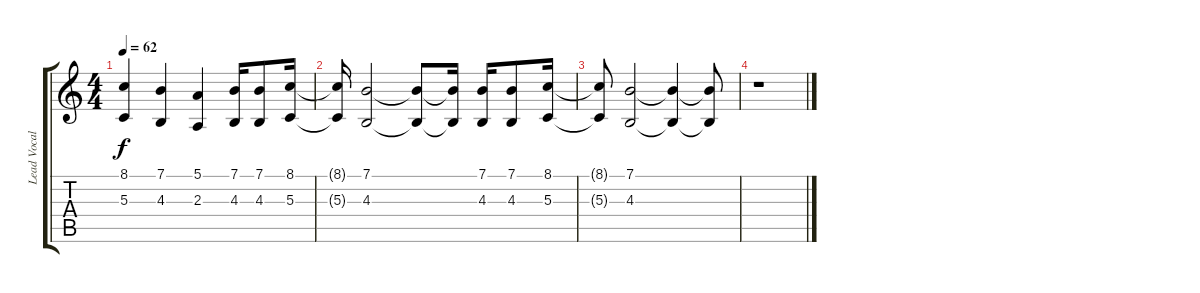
\track ("Lead Vocals" "Lead Vocal") {instrument lead6voice}
\staff {score tabs}
\tuning (E4 B3 G3 D3 A2 E2) {hide}
\ts (4 4)
\tempo 62
\clef g2
\ks c
(8.1 5.3).4{dy f} (7.1 4.3).4 (5.1 2.3).4 (7.1 4.3).16 (7.1 4.3).8 (8.1 5.3).16 |
(8.1{t} 5.3{t}).16 (7.1 4.3).2 (7.1{t} 4.3{t}).8 (7.1{t} 4.3{t}).16 (7.1 4.3).16 (7.1 4.3).8 (8.1 5.3).16 |
(8.1{t} 5.3{t}).8 (7.1 4.3).2 (7.1{t} 4.3{t}).4 (7.1{t} 4.3{t}).8 |
r.1
